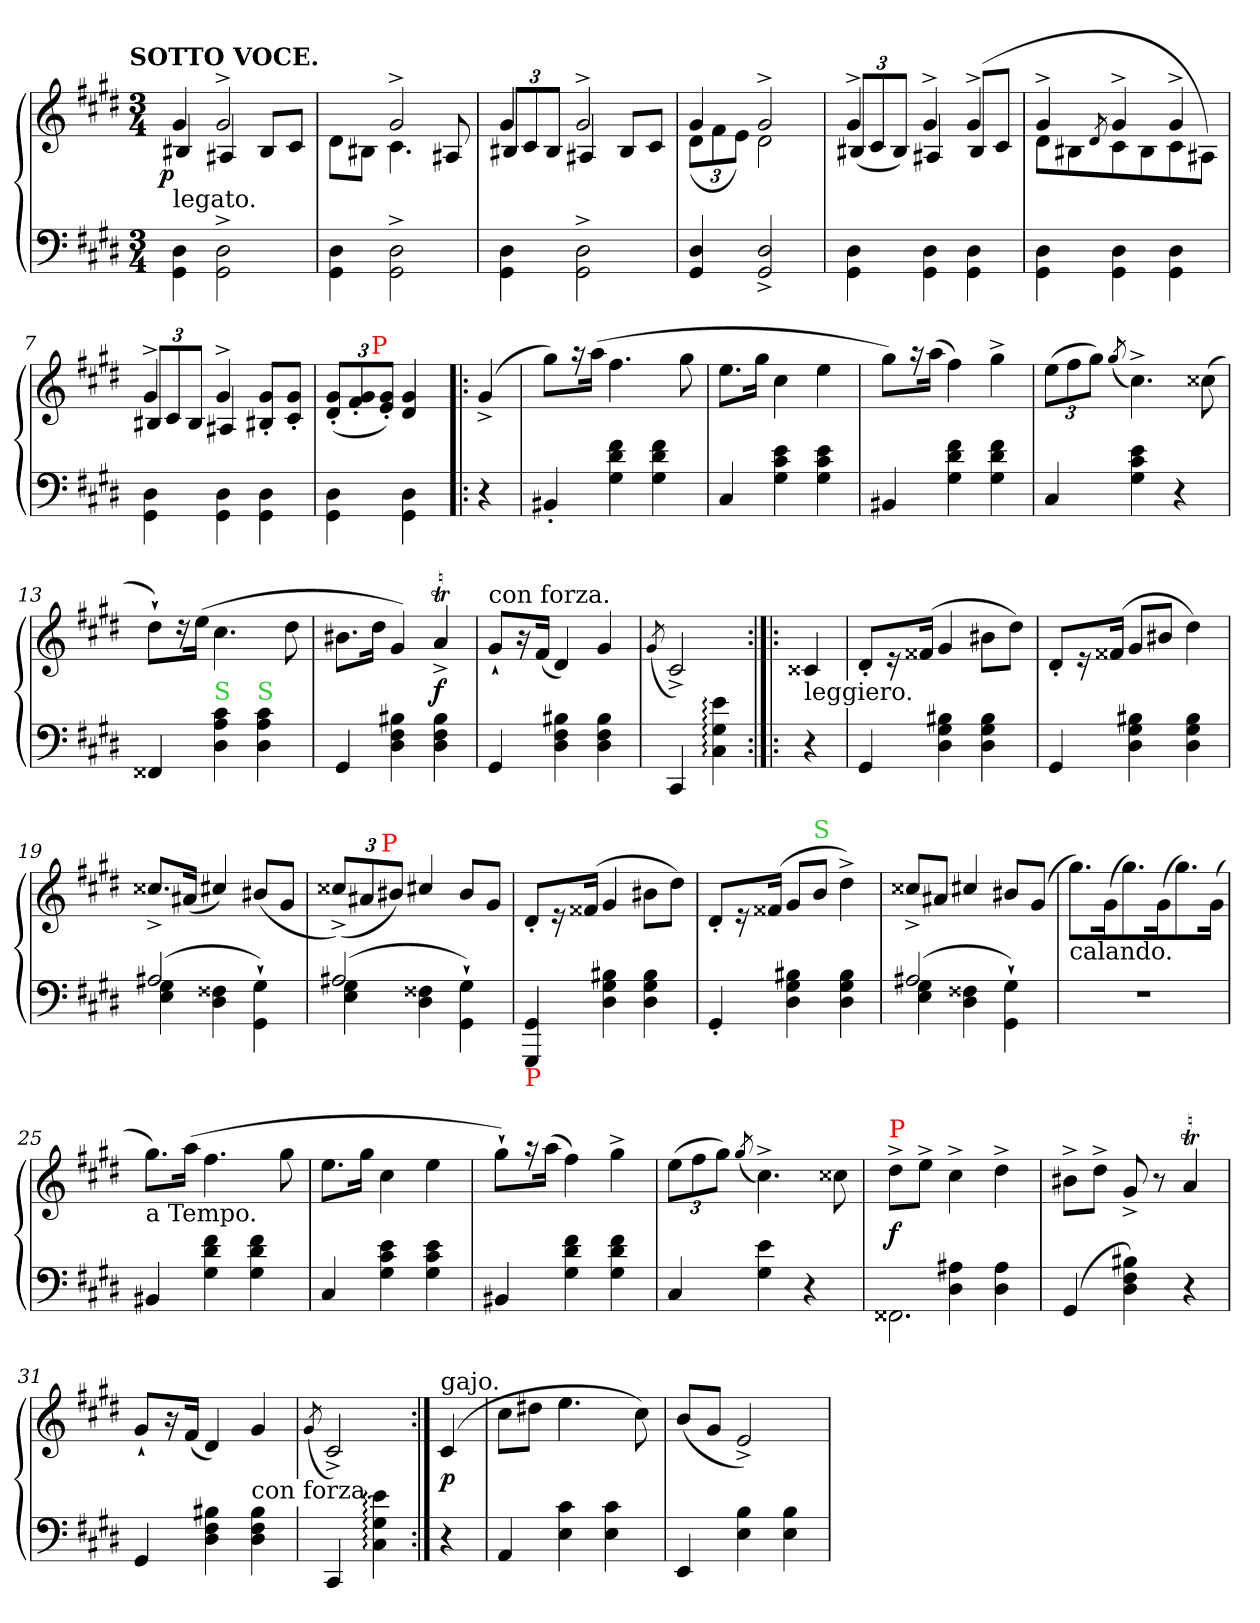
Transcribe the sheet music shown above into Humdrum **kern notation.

**kern	**kern	**dynam
*part1	*part1	*part1
*staff2	*staff1	*staff1/2
*clefF4	*clefG2	*
*k[f#c#g#d#]	*k[f#c#g#d#]	*
*c#:	*c#:	*
!!LO:TX:omd:t=SOTTO VOCE.
*M3/4	*M3/4	*
=1	=1	=1
*	*^	*
!LO:TX:a:t=legato.	!	!	!
!	!	!	!LO:DY:rj
4D#\ 4GG#\	4g#	4B#X/	p
2D#^<\ 2GG#^<\	2g#^>	4A#X/	.
.	.	8B#/L	.
.	.	8c#/J	.
=2	=2	=2	=2
4D#\ 4GG#\	4ryy	8d#\L	.
.	.	8B#XJ	.
2D#^<\ 2GG#^<\	2g#^	4.c#	.
.	.	8A#X/	.
=3	=3	=3	=3
*	*	*Xbrackettup	*
4D#\ 4GG#\	4g#	12B#XL	.
.	.	12c#/	.
.	.	12B#/J	.
2D#^<\ 2GG#^<\	2g#^>	4A#X/	.
.	.	8B#/L	.
.	.	8c#/J	.
=4	=4	=4	=4
4D#/ 4GG#/	4g#	(<12d#L	.
.	.	12f#	.
.	.	12eJ)	.
2D#^</ 2GG#^</	2g#^	2d#	.
=5	=5	=5	=5
4D#\ 4GG#\	4g#^>	(>12B#XL	.
.	.	12c#/	.
.	.	12B#/J)	.
4D#\ 4GG#\	4g#^>	4A#X/	.
4D#\ 4GG#\	4g#^>	(<8B#/L	.
.	.	8c#/J	.
=6	=6	=6	=6
4D#\ 4GG#\	4g#^	8d#L	.
.	.	8B#X	.
.	8qd#/	.	.
4D#\ 4GG#\	4g#^	8c#	.
.	.	8B#	.
4D#\ 4GG#\	4g#^	8c#	.
.	.	8A#XJ)	.
=7	=7	=7	=7
4D#\ 4GG#\	4g#^>	12B#XL	.
.	.	12c#/	.
.	.	12B#/J	.
4D#\ 4GG#\	4g#^>	4A#X/	.
4D#\ 4GG#\	8g#' 8B#X'L	4ryy	.
.	8g#' 8c#'J	.	.
*	*v	*v	*
=8	=8	=8
4D#\ 4GG#\	(<12g#' 12d#'L	.
.	12g#' 12f#'	.
!	!LO:TX:a:color=red:t=P	!
.	12g#' 12e'J)	.
4D#\ 4GG#\	4g# 4d#	.
=!|:	=!|:	=!|:
4r	(>4g#^>	.
=9	=9	=9
4BB#X'	8gg#L)	.
.	16r	.
.	(>16aaJk	.
4f# 4d# 4G#	4.ff#	.
4f# 4d# 4G#	.	.
.	8gg#	.
=10	=10	=10
4C#	8.eeL	.
.	16gg#Jk	.
4e 4c# 4G#	4cc#	.
4e 4c# 4G#	4ee	.
=11	=11	=11
4BB#X	8gg#L)	.
.	16r	.
.	(>16aaJk	.
4f# 4d# 4G#	4ff#)	.
4f# 4d# 4G#	4gg#^	.
=12	=12	=12
4C#	(>12eeL	.
.	12ff#	.
.	12gg#J)	.
.	(<8qgg#/	.
4e 4c# 4G#	4.cc#^)	.
4r	.	.
.	(>8cc##X	.
=13	=13	=13
4FF##X	8dd#`L)	.
.	16rdd	.
.	(>16eeJk	.
!LO:TX:a:color=limegreen:t=S	!	!
4c# 4A 4D#	4.cc#	.
!LO:TX:a:color=limegreen:t=S	!	!
4c# 4A 4D#	.	.
.	8dd#	.
=14	=14	=14
4GG#	8.b#XL	.
.	16dd#Jk	.
4B#X 4F# 4D#	4g#)	.
4B# 4F# 4D#	4aT^>	f
=15	=15	=15
!	!LO:TX:a:t=con forza.	!
4GG#	8g#`L	.
.	16r	.
.	(<16f#Jk	.
4B#X 4F# 4D#	4d#)	.
4B# 4F# 4D#	4g#	.
=16	=16	=16
.	(<8qg#/	.
4CC#	2c#^>)	.
4e: 4G#: 4C#:	.	.
=:|!|:	=:|!|:	=:|!|:
!	!LO:TX:b:t=leggiero.	!
4r	4c##X	.
=17	=17	=17
4GG#	8d#'L	.
.	16r	.
.	(>16f##XJk	.
4B#X 4G# 4D#	4g#	.
4B# 4G# 4D#	8b#XL	.
.	8dd#J)	.
=18	=18	=18
4GG#	8d#'L	.
.	16r	.
.	(>16f##XJk	.
4B#X 4G# 4D#	8g#L	.
.	8b#XJ	.
4B# 4G# 4D#	4dd#)	.
=19	=19	=19
*^	*	*
(>2A#X	4G# 4E	8.cc##X^>/L	.
.	.	(<16a#XJk	.
.	4F##X 4D#	4cc#X/)	.
4ryy	4G#`\ 4GG#`\)	(<8b#XL	.
.	.	8g#J	.
=20	=20	=20	=20
(>2A#X	4G# 4E	(<12cc##X^>/L)	.
.	.	12a#X	.
!	!	!LO:TX:a:color=red:t=P	!
.	.	12b#XJ)	.
.	4F##X 4D#	4cc#X/	.
4ryy	4G#`\ 4GG#`\)	8b#L	.
.	.	8g#J	.
*v	*v	*	*
=21	=21	=21
!LO:TX:b:color=red:t=P	!	!
4GG# 4GGG#	8d#'L	.
.	16r	.
.	(>16f##XJk	.
4B#X 4G# 4D#	4g#	.
4B# 4G# 4D#	8b#XL	.
.	8dd#J)	.
=22	=22	=22
4GG#'	8d#'L	.
.	16r	.
.	(>16f##XJk	.
4B#X 4G# 4D#	8g#L	.
!	!LO:TX:a:color=limegreen:t=S	!
.	8bJ	.
4B# 4G# 4D#	4dd#^)	.
=23	=23	=23
*^	*	*
(>2A#X	4G# 4E	8cc##X^/L	.
.	.	8a#XJ	.
.	4F##X 4D#	4cc#X/	.
4ryy	4G#`\ 4GG#`\)	8b#XL	.
.	.	(>8g#J	.
*v	*v	*	*
=24	=24	=24
!	!LO:TX:b:t=calando.	!
2.r	8.gg#L)	.
.	(>16g#k	.
.	8.gg#)	.
.	(>16g#k	.
.	8.gg#)	.
.	(>16g#Jk	.
=25	=25	=25
!	!LO:TX:b:t=a Tempo.	!
4BB#X	8.gg#L)	.
.	(>16aaJk	.
4f# 4d# 4G#	4.ff#	.
4f# 4d# 4G#	.	.
.	8gg#	.
=26	=26	=26
4C#	8.eeL	.
.	16gg#Jk	.
4e 4c# 4G#	4cc#	.
4e 4c# 4G#	4ee	.
=27	=27	=27
4BB#X	8gg#`L)	.
.	16r	.
.	(>16aaJk	.
4f# 4d# 4G#	4ff#)	.
4f# 4d# 4G#	4gg#^	.
=28	=28	=28
4C#	(>12eeL	.
.	12ff#	.
.	12gg#J)	.
.	(<8qgg#/	.
4e 4G#	4.cc#^)	.
4r	.	.
.	8cc##X	.
=29	=29	=29
*^	*	*
!	!	!LO:TX:a:color=red:t=P	!
4ryy	2.FF##X	8dd#^L	f
.	.	8ee^J	.
4A#X\ 4D#\	.	4cc#^	.
4A#\ 4D#\	.	4dd#^	.
*v	*v	*	*
=30	=30	=30
(>4GG#	8b#X^L	.
.	8dd#^J	.
4B#X 4F# 4D#)	8g#^	.
.	8r	.
4r	4aT	.
=31	=31	=31
4GG#	8g#`L	.
.	16r	.
.	(<16f#Jk	.
4B#X 4F# 4D#	4d#)	.
!	!LO:TX:b:t=con forza.	!
4B# 4F# 4D#	4g#	.
=32	=32	=32
.	(<8qg#/	.
4CC#	2c#^>)	.
4e: 4G#: 4C#:	.	.
=:|!	=:|!	=:|!
!	!LO:TX:a:t=gajo.	!
4r	(>4c#	p
=33	=33	=33
4AA	8cc#L	.
.	8dd#XJ	.
4c# 4E	4.ee	.
4c# 4E	.	.
.	8cc#)	.
=34	=34	=34
4EE	(<8bL	.
.	8g#J	.
4B 4E	2e^>)	.
4B 4E	.	.
=	=	=
*-	*-	*-
